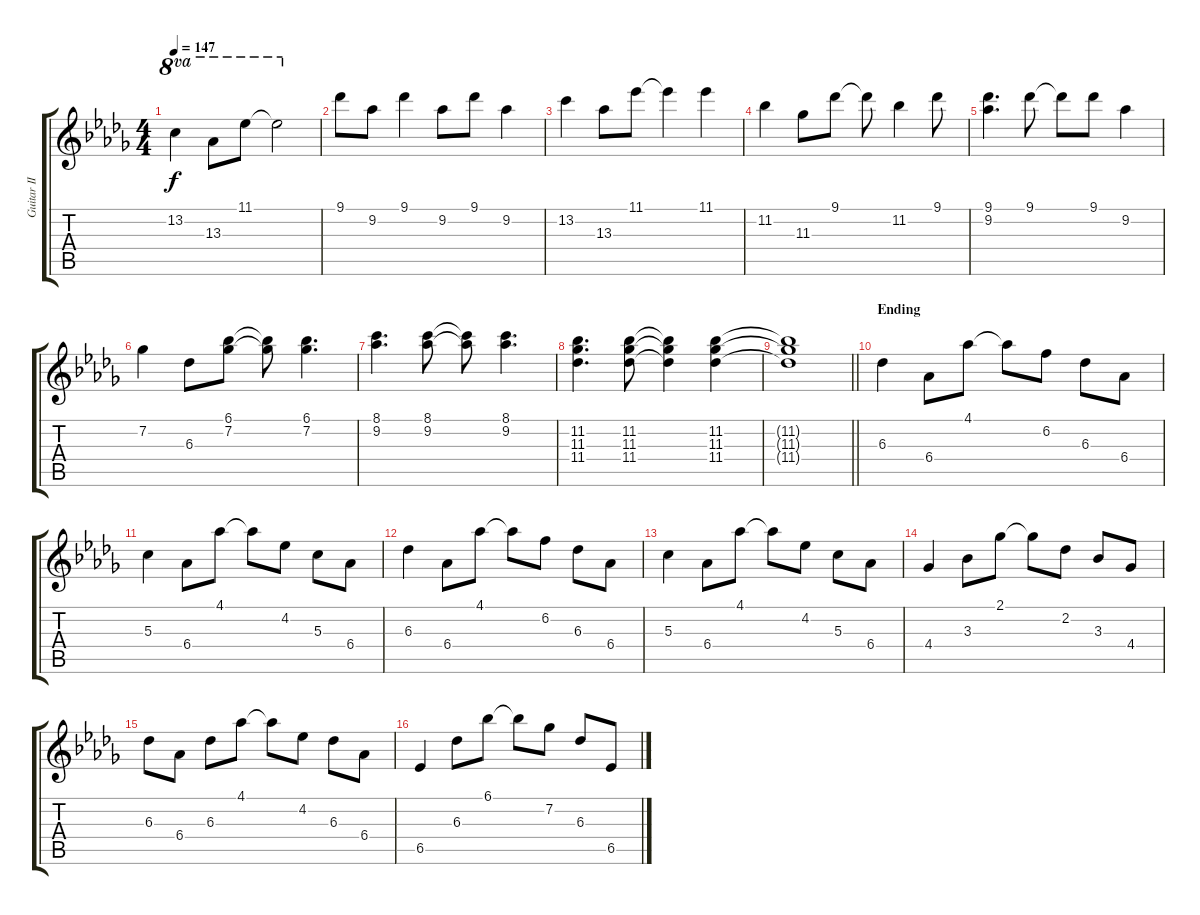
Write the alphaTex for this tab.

\track ("Guitar II (Nakano Azusa)" "Guitar II ") {instrument distortionguitar}
\staff {score tabs}
\tuning (E4 B3 G3 D3 A2 E2) {hide}
\ts (4 4)
\tempo 147
\clef g2
\ks db
13.2.4{ot 8va dy f} 13.3.8{ot 8va} 11.1.8{ot 8va} 11.1{t}.2{ot 8va} |
9.1.8 9.2.8 9.1.4 9.2.8 9.1.8 9.2.4 |
13.2.4 13.3.8 11.1.8 11.1{t}.4 11.1.4 |
11.2.4 11.3.8 9.1.8 9.1{t}.8 11.2.4 9.1.8 |
(9.1 9.2).4{d} 9.1.8 9.1{t}.8 9.1.8 9.2.4 |
7.2.4 6.3.8 (6.1 7.2).8 (6.1{t} 7.2{t}).8 (6.1 7.2).4{d} |
(8.1 9.2).4{d} (8.1 9.2).8 (8.1{t} 9.2{t}).8 (8.1 9.2).4{d} |
(11.2 11.3 11.4).4{d} (11.2 11.3 11.4).8 (11.2{t} 11.3{t} 11.4{t}).4 (11.2 11.3 11.4).4 |
\barLineRight lightlight
(11.2{t} 11.3{t} 11.4{t}).1 |
\section ("" "Ending")
6.3.4 6.4.8 4.1.8 4.1{t}.8 6.2.8 6.3.8 6.4.8 |
5.3.4 6.4.8 4.1.8 4.1{t}.8 4.2.8 5.3.8 6.4.8 |
6.3.4 6.4.8 4.1.8 4.1{t}.8 6.2.8 6.3.8 6.4.8 |
5.3.4 6.4.8 4.1.8 4.1{t}.8 4.2.8 5.3.8 6.4.8 |
4.4.4 3.3.8 2.1.8 2.1{t}.8 2.2.8 3.3.8 4.4.8 |
6.3.8 6.4.8 6.3.8 4.1.8 4.1{t}.8 4.2.8 6.3.8 6.4.8 |
6.5.4 6.3.8 6.1.8 6.1{t}.8 7.2.8 6.3.8 6.5.8
